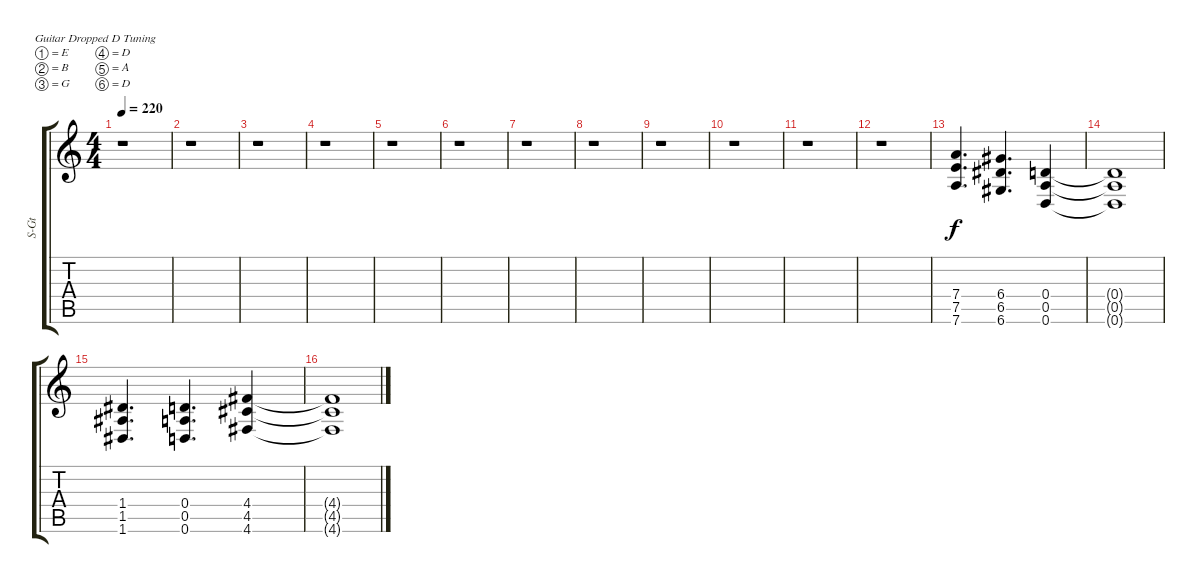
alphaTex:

\bracketExtendMode groupsimilarinstruments
\otherSystemsTrackNameOrientation horizontal
\track ("Keyboards" "S-Gt") {instrument stringensemble1}
\staff {score tabs}
\tuning (E4 B3 G3 D3 A2 D2)
\displaytranspose 12
\ts (4 4)
\tempo 220
\clef g2
\ks c
r.1{dy f beam Down} |
r.1{beam Down} |
r.1{beam Down} |
r.1{beam Down} |
r.1{beam Down} |
r.1{beam Down} |
r.1{beam Down} |
r.1{beam Down} |
r.1{beam Down} |
r.1{beam Down} |
r.1{beam Down} |
r.1{beam Down} |
(7.4 7.5 7.6).4{d beam Up} (6.4{acc #} 6.5{acc #} 6.6{acc #}).4{d beam Up} (0.4 0.5 0.6).4{beam Up} |
(0.4{t} 0.5{t} 0.6{t}).1{beam Up} |
(1.4{acc #} 1.5{acc #} 1.6{acc #}).4{d beam Up} (0.4 0.5 0.6).4{d beam Up} (4.4{acc #} 4.5{acc #} 4.6{acc #}).4{beam Up} |
(4.4{t acc #} 4.5{t acc #} 4.6{t acc #}).1{beam Up}
